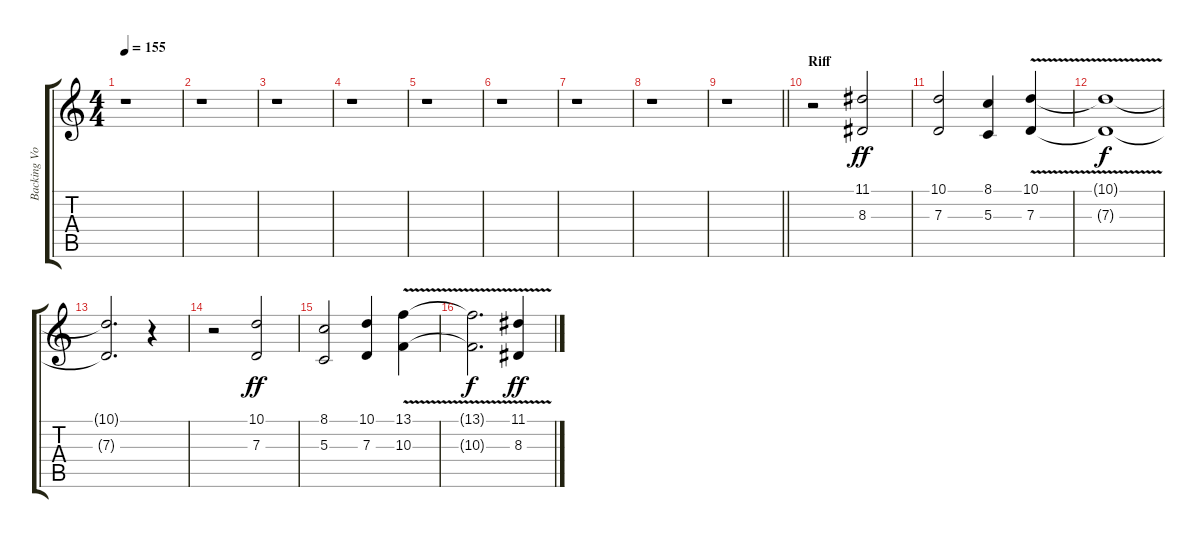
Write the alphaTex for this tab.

\track ("Backing Vocals" "Backing Vo") {instrument voiceoohs}
\staff {score tabs}
\tuning (E4 B3 G3 D3 A2 E2) {hide}
\ts (4 4)
\tempo 155
\clef g2
\ks c
r.1{dy ff} |
r.1 |
r.1 |
r.1 |
r.1 |
r.1 |
r.1 |
r.1 |
\barLineRight lightlight
r.1 |
\section ("" "Riff")
r.2 (11.1 8.3).2 |
(10.1 7.3).2 (8.1 5.3).4 (10.1{v} 7.3{v}).4 |
(10.1{t} 7.3{t}).1{dy f} |
(10.1{t} 7.3{t}).2{d} r.4 |
r.2 (10.1 7.3).2{dy ff} |
(8.1 5.3).2 (10.1 7.3).4 (13.1{v} 10.3{v}).4 |
(13.1{t} 10.3{t}).2{d dy f} (11.1{v} 8.3{v}).4{dy ff}
